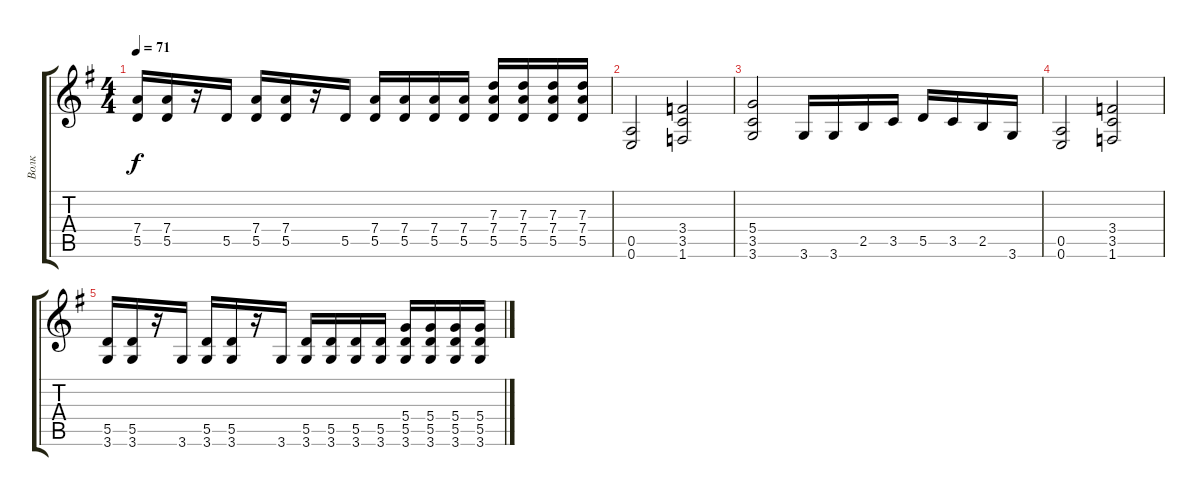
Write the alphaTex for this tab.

\track ("Волк" "Волк") {instrument distortionguitar}
\staff {score tabs}
\tuning (E4 B3 G3 D3 A2 E2) {hide}
\ts (4 4)
\tempo 71
\clef g2
\ks eminor
(7.4 5.5).16{dy f} (7.4 5.5).16 r.16 5.5.16 (7.4 5.5).16 (7.4 5.5).16 r.16 5.5.16 (7.4 5.5).16 (7.4 5.5).16 (7.4 5.5).16 (7.4 5.5).16 (7.3 7.4 5.5).16 (7.3 7.4 5.5).16 (7.3 7.4 5.5).16 (7.3 7.4 5.5).16 |
(0.5 0.6).2 (3.4 3.5 1.6).2 |
(5.4 3.5 3.6).2 3.6.16 3.6.16 2.5.16 3.5.16 5.5.16 3.5.16 2.5.16 3.6.16 |
(0.5 0.6).2 (3.4 3.5 1.6).2 |
(5.5 3.6).16 (5.5 3.6).16 r.16 3.6.16 (5.5 3.6).16 (5.5 3.6).16 r.16 3.6.16 (5.5 3.6).16 (5.5 3.6).16 (5.5 3.6).16 (5.5 3.6).16 (5.4 5.5 3.6).16 (5.4 5.5 3.6).16 (5.4 5.5 3.6).16 (5.4 5.5 3.6).16
